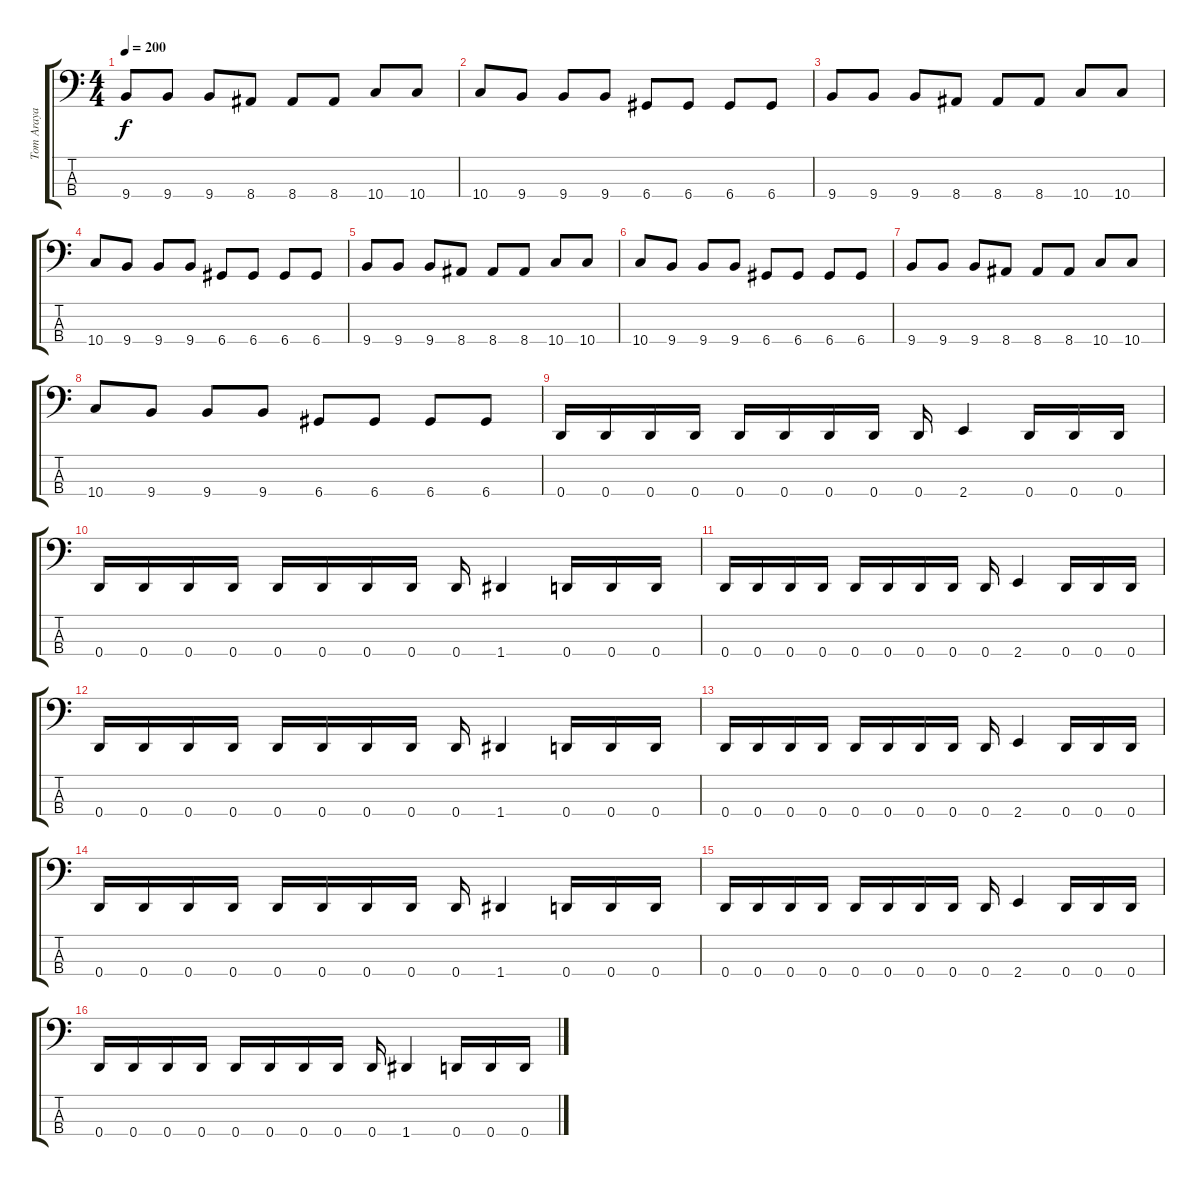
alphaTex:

\track ("Tom Araya" "Tom Araya") {instrument electricbasspick}
\staff {score tabs}
\tuning (F2 C2 G1 D1) {hide}
\ts (4 4)
\tempo 200
\clef f4
\ks c
9.4.8{dy f} 9.4.8 9.4.8 8.4.8 8.4.8 8.4.8 10.4.8 10.4.8 |
10.4.8 9.4.8 9.4.8 9.4.8 6.4.8 6.4.8 6.4.8 6.4.8 |
9.4.8 9.4.8 9.4.8 8.4.8 8.4.8 8.4.8 10.4.8 10.4.8 |
10.4.8 9.4.8 9.4.8 9.4.8 6.4.8 6.4.8 6.4.8 6.4.8 |
9.4.8 9.4.8 9.4.8 8.4.8 8.4.8 8.4.8 10.4.8 10.4.8 |
10.4.8 9.4.8 9.4.8 9.4.8 6.4.8 6.4.8 6.4.8 6.4.8 |
9.4.8 9.4.8 9.4.8 8.4.8 8.4.8 8.4.8 10.4.8 10.4.8 |
10.4.8 9.4.8 9.4.8 9.4.8 6.4.8 6.4.8 6.4.8 6.4.8 |
0.4.16 0.4.16 0.4.16 0.4.16 0.4.16 0.4.16 0.4.16 0.4.16 0.4.16 2.4.4 0.4.16 0.4.16 0.4.16 |
0.4.16 0.4.16 0.4.16 0.4.16 0.4.16 0.4.16 0.4.16 0.4.16 0.4.16 1.4.4 0.4.16 0.4.16 0.4.16 |
0.4.16 0.4.16 0.4.16 0.4.16 0.4.16 0.4.16 0.4.16 0.4.16 0.4.16 2.4.4 0.4.16 0.4.16 0.4.16 |
0.4.16 0.4.16 0.4.16 0.4.16 0.4.16 0.4.16 0.4.16 0.4.16 0.4.16 1.4.4 0.4.16 0.4.16 0.4.16 |
0.4.16 0.4.16 0.4.16 0.4.16 0.4.16 0.4.16 0.4.16 0.4.16 0.4.16 2.4.4 0.4.16 0.4.16 0.4.16 |
0.4.16 0.4.16 0.4.16 0.4.16 0.4.16 0.4.16 0.4.16 0.4.16 0.4.16 1.4.4 0.4.16 0.4.16 0.4.16 |
0.4.16 0.4.16 0.4.16 0.4.16 0.4.16 0.4.16 0.4.16 0.4.16 0.4.16 2.4.4 0.4.16 0.4.16 0.4.16 |
0.4.16 0.4.16 0.4.16 0.4.16 0.4.16 0.4.16 0.4.16 0.4.16 0.4.16 1.4.4 0.4.16 0.4.16 0.4.16
